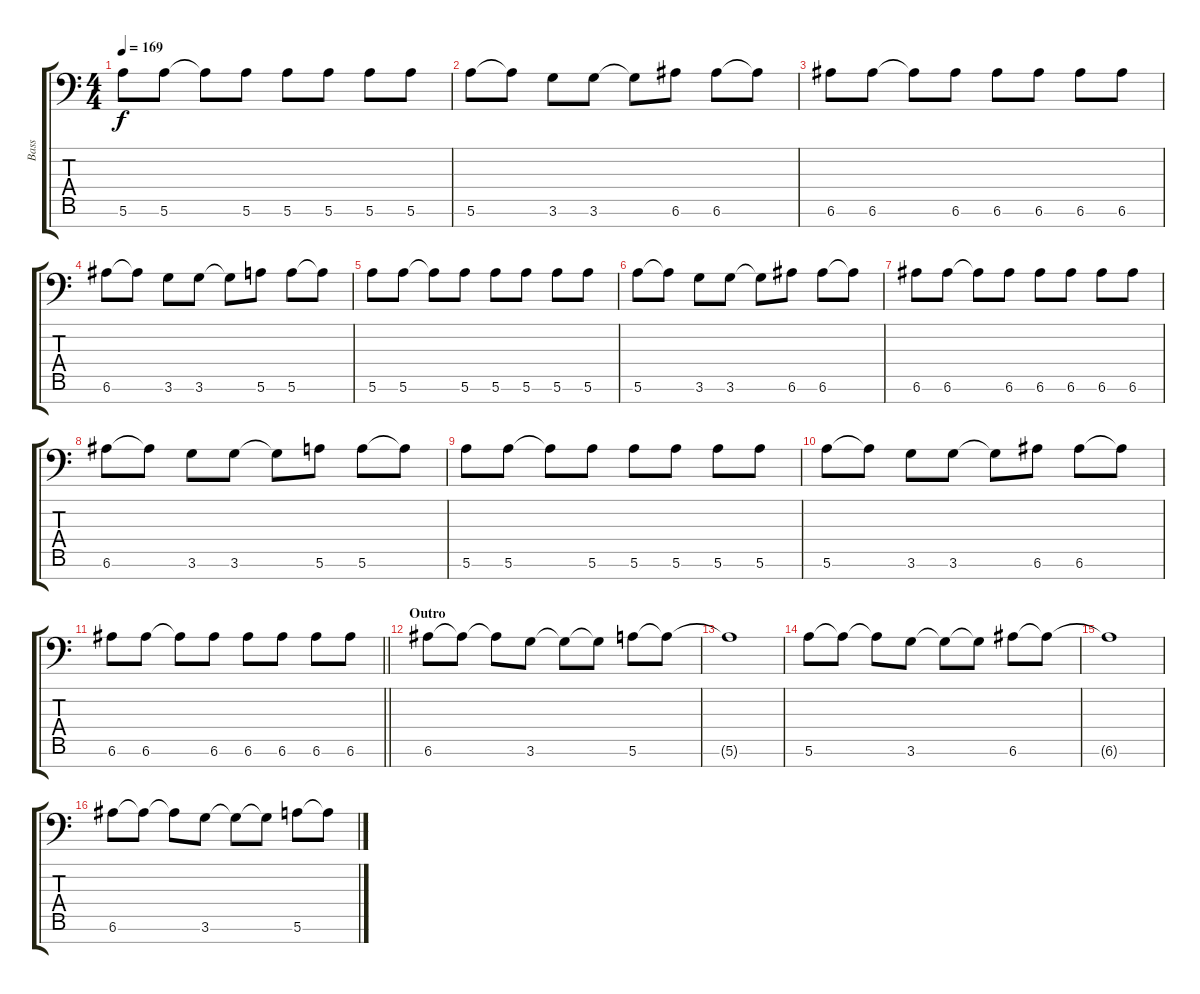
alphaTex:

\track ("Bass" "Bass") {instrument electricbasspick}
\staff {score tabs}
\tuning (E4 B3 G3 D3 A2 E2 A1) {hide}
\ts (4 4)
\tempo 169
\clef f4
\ks c
5.6.8{dy f} 5.6.8 5.6{t}.8 5.6.8 5.6.8 5.6.8 5.6.8 5.6.8 |
5.6.8 5.6{t}.8 3.6.8 3.6.8 3.6{t}.8 6.6.8 6.6.8 6.6{t}.8 |
6.6.8 6.6.8 6.6{t}.8 6.6.8 6.6.8 6.6.8 6.6.8 6.6.8 |
6.6.8 6.6{t}.8 3.6.8 3.6.8 3.6{t}.8 5.6.8 5.6.8 5.6{t}.8 |
5.6.8 5.6.8 5.6{t}.8 5.6.8 5.6.8 5.6.8 5.6.8 5.6.8 |
5.6.8 5.6{t}.8 3.6.8 3.6.8 3.6{t}.8 6.6.8 6.6.8 6.6{t}.8 |
6.6.8 6.6.8 6.6{t}.8 6.6.8 6.6.8 6.6.8 6.6.8 6.6.8 |
6.6.8 6.6{t}.8 3.6.8 3.6.8 3.6{t}.8 5.6.8 5.6.8 5.6{t}.8 |
5.6.8 5.6.8 5.6{t}.8 5.6.8 5.6.8 5.6.8 5.6.8 5.6.8 |
5.6.8 5.6{t}.8 3.6.8 3.6.8 3.6{t}.8 6.6.8 6.6.8 6.6{t}.8 |
\barLineRight lightlight
6.6.8 6.6.8 6.6{t}.8 6.6.8 6.6.8 6.6.8 6.6.8 6.6.8 |
\section ("" "Outro")
6.6.8 6.6{t}.8 6.6{t}.8 3.6.8 3.6{t}.8 3.6{t}.8 5.6.8 5.6{t}.8 |
5.6{t}.1 |
5.6.8 5.6{t}.8 5.6{t}.8 3.6.8 3.6{t}.8 3.6{t}.8 6.6.8 6.6{t}.8 |
6.6{t}.1 |
6.6.8 6.6{t}.8 6.6{t}.8 3.6.8 3.6{t}.8 3.6{t}.8 5.6.8 5.6{t}.8
